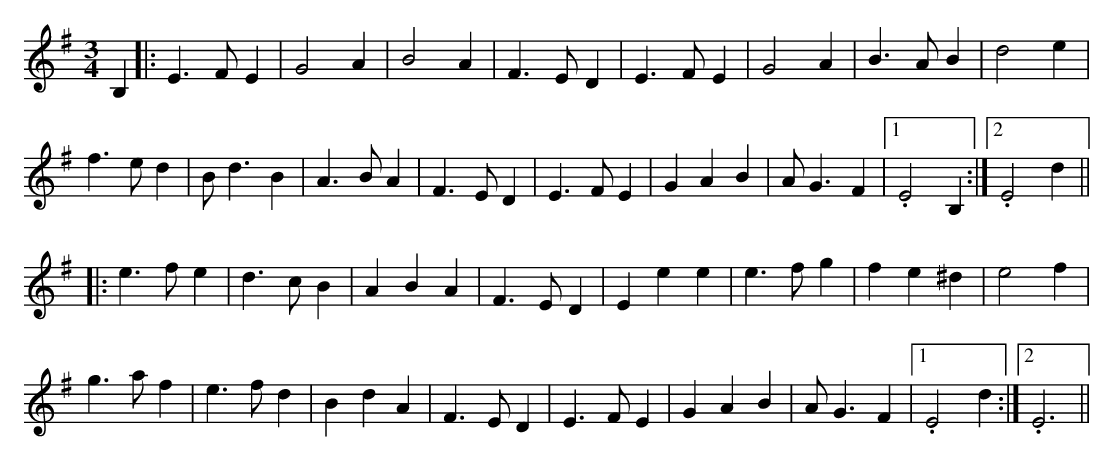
X:1
M:3/4
K:Emin
B,2|:E3 FE2|G4 A2|B4 A2|F3 ED2|E3 FE2|G4 A2|B3 AB2|d4 e2|
f3 ed2|Bd3 B2|A3 BA2|F3 ED2|E3 FE2|G2 A2 B2|AG3 F2|1 .E4B,2:|2 .E4 d2||
|:e3 fe2|d3 cB2|A2 B2 A2|F3 ED2|E2 e2 e2|e3 fg2|f2 e2 ^d2|e4f2|
g3 af2|e3 fd2|B2 d2 A2|F3 ED2|E3 FE2|G2 A2 B2|AG3 F2|1 .E4 d2:|2 .E6||
